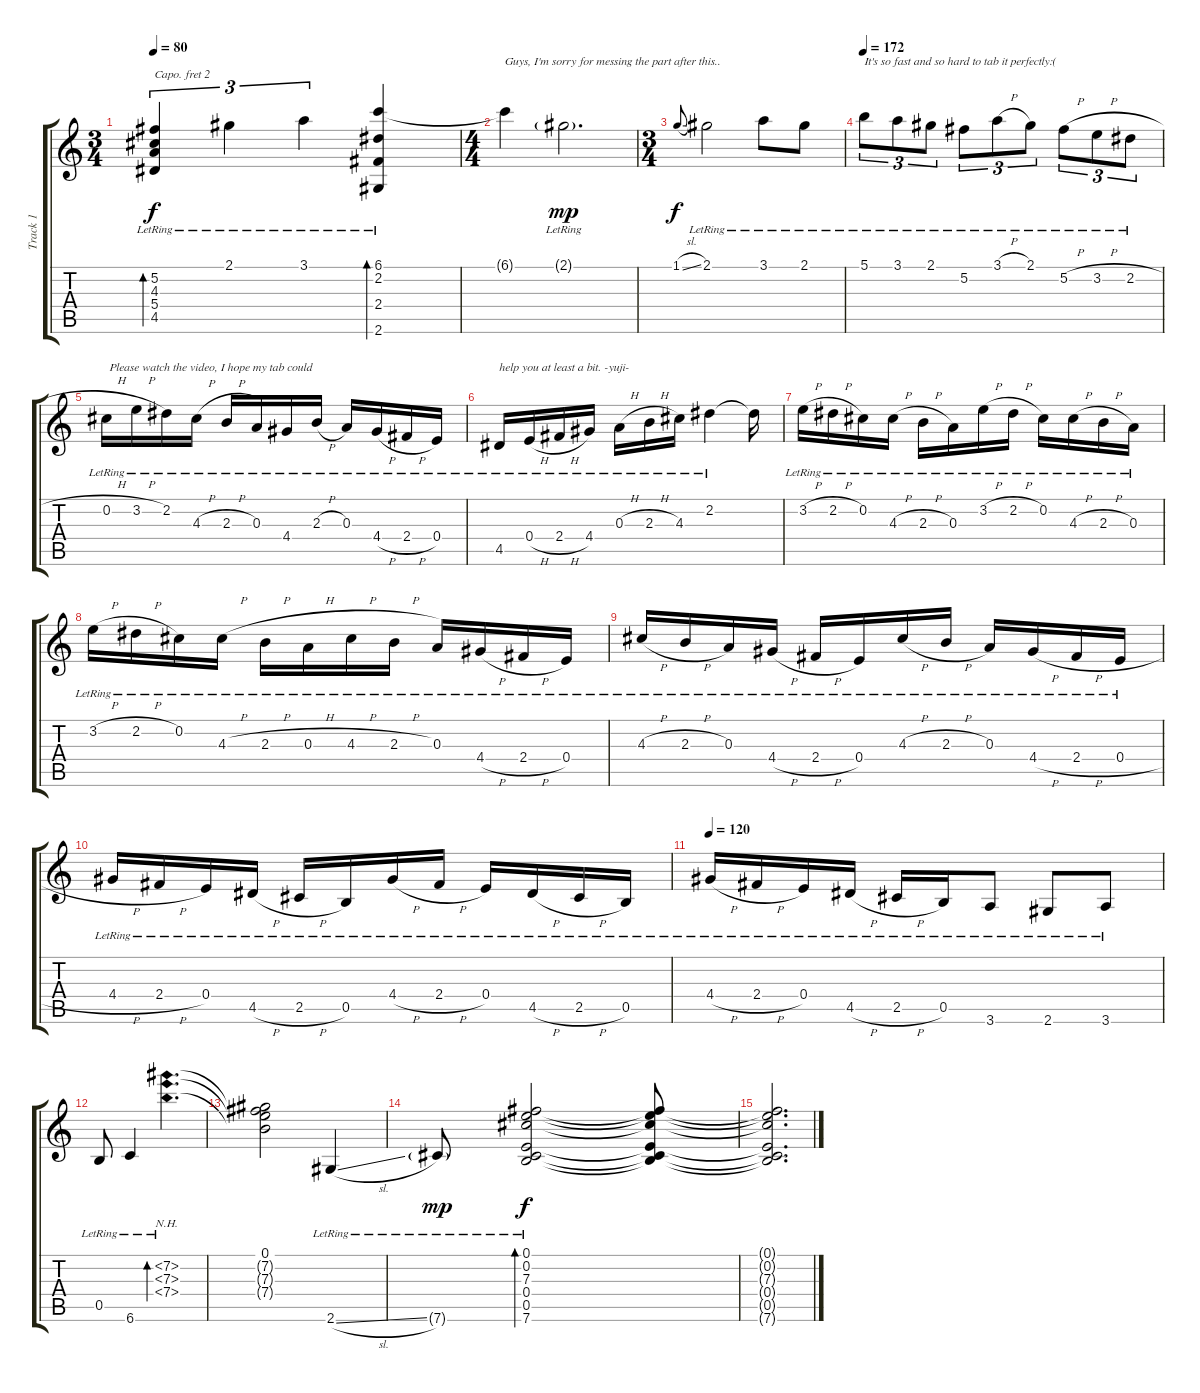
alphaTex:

\track ("Track 1" "Track 1") {instrument acousticguitarsteel}
\staff {score tabs}
\capo 2
\tuning (E4 B3 G3 D3 A2 E2) {hide}
\ts (3 4)
\tempo 80
\clef g2
\ks c
(5.2{lr} 4.3{lr} 5.4{lr} 4.5{lr}).4{tu (3 2) bd 240 dy f} 2.1{lr}.4{tu (3 2)} 3.1{lr}.4{tu (3 2)} (6.1{lr} 2.2{lr} 2.4{lr} 2.6{lr}).4{bd 240} |
\ts (4 4)
6.1{t}.4{txt "Guys, I'm sorry for messing the part after this.."} 2.1{g lr}.2{d dy mp} |
\ts (3 4)
1.1{sl}.8{gr onbeat dy f} 2.1{lr}.2 3.1{lr}.8 2.1{lr}.8 |
\tempo 172
5.1{lr}.8{tu (3 2) txt "It's so fast and so hard to tab it perfectly:("} 3.1{lr}.8{tu (3 2)} 2.1{lr}.8{tu (3 2)} 5.2{lr}.8{tu (3 2)} 3.1{h lr}.8{tu (3 2)} 2.1{lr}.8{tu (3 2)} 5.2{h lr}.8{tu (3 2)} 3.2{h lr}.8{tu (3 2)} 2.2{h lr}.8{tu (3 2)} |
0.2{h lr}.16{txt " Please watch the video, I hope my tab could"} 3.2{h lr}.16 2.2{lr}.16 4.3{h lr}.16 2.3{h lr}.16 0.3{lr}.16 4.4{lr}.16 2.3{h lr}.16 0.3{lr}.16 4.4{h lr}.16 2.4{h lr}.16 0.4{lr}.16 |
4.5{lr}.16{txt "help you at least a bit. -yuji-"} 0.4{h lr}.16 2.4{h lr}.16 4.4{lr}.16 0.3{h lr}.16 2.3{h lr}.16 4.3{lr}.16 2.2{lr}.4 2.2{t}.16 |
3.2{h lr}.16 2.2{h lr}.16 0.2{lr}.16 4.3{h lr}.16 2.3{h lr}.16 0.3{lr}.16 3.2{h lr}.16 2.2{h lr}.16 0.2{lr}.16 4.3{h lr}.16 2.3{h lr}.16 0.3{lr}.16 |
3.2{h lr}.16 2.2{h lr}.16 0.2{lr}.16 4.3{h lr}.16 2.3{h lr}.16 0.3{h lr}.16 4.3{h lr}.16 2.3{h lr}.16 0.3{lr}.16 4.4{h lr}.16 2.4{h lr}.16 0.4{lr}.16 |
4.3{h lr}.16 2.3{h lr}.16 0.3{lr}.16 4.4{h lr}.16 2.4{h lr}.16 0.4{lr}.16 4.3{h lr}.16 2.3{h lr}.16 0.3{lr}.16 4.4{h lr}.16 2.4{h lr}.16 0.4{h lr}.16 |
4.4{h lr}.16 2.4{h lr}.16 0.4{lr}.16 4.5{h lr}.16 2.5{h lr}.16 0.5{lr}.16 4.4{h lr}.16 2.4{h lr}.16 0.4{lr}.16 4.5{h lr}.16 2.5{h lr}.16 0.5{lr}.16 |
\tempo 120
4.4{h lr}.16 2.4{h lr}.16 0.4{lr}.16 4.5{h lr}.16 2.5{h lr}.16 0.5{lr}.16 3.6{lr}.8 2.6{lr}.8 3.6{lr}.8 |
0.5{lr}.8 6.6{lr}.4 (7.2{nh lr} 7.3{nh lr} 7.4{nh lr}).4{d bd 240} |
(0.1 7.2{t} 7.3{t} 7.4{t}).2 2.6{sl lr}.4 |
7.6{g lr}.8{dy mp} (0.1{lr} 0.2{lr} 7.3{lr} 0.4{lr} 0.5{lr} 7.6{lr}).2{bd 120 dy f} (0.1{t} 0.2{t} 7.3{t} 0.4{t} 0.5{t} 7.6{t}).8 |
(0.1{t} 0.2{t} 7.3{t} 0.4{t} 0.5{t} 7.6{t}).2{d}
